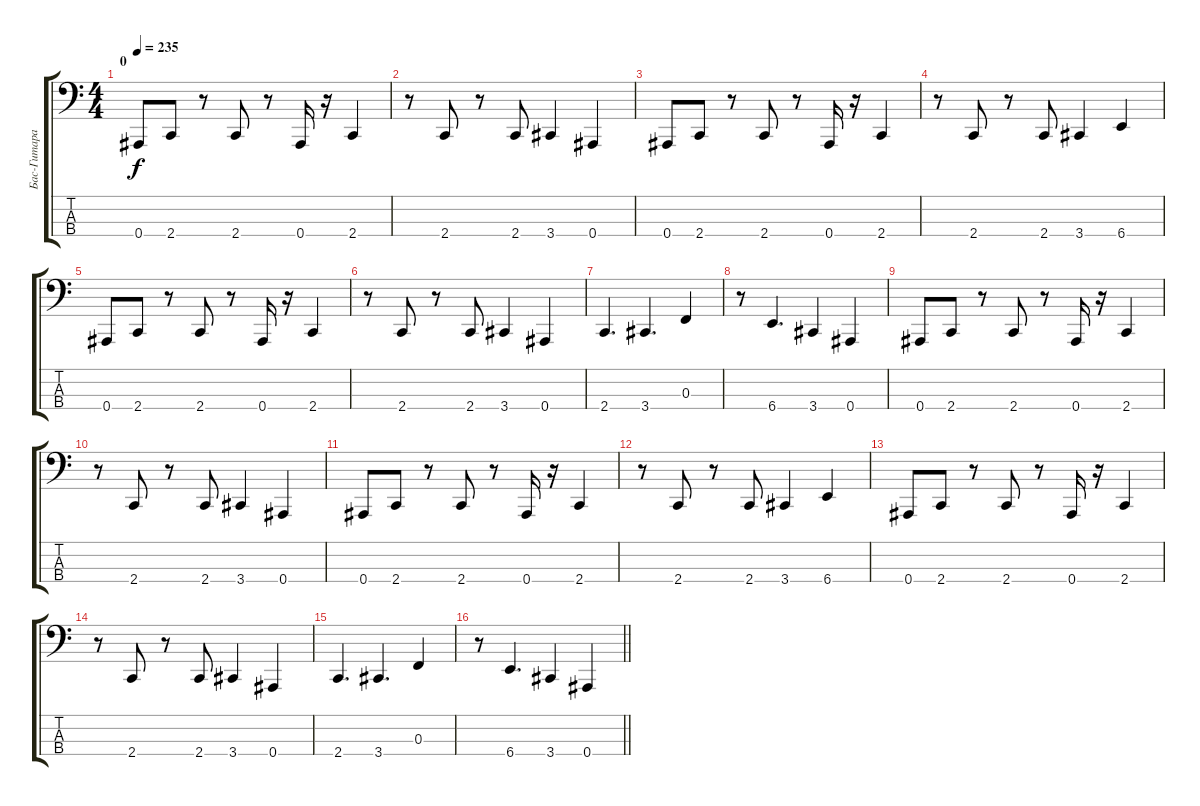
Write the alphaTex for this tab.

\track ("Бас-Гитара" "Бас-Гитара") {instrument electricbasspick}
\staff {score tabs}
\tuning (Eb2 Bb1 F1 Bb0) {hide}
\ts (4 4)
\section ("" "0")
\tempo 235
\clef f4
\ks c
0.4.8{dy f} 2.4.8 r.8 2.4.8 r.8 0.4.16 r.16 2.4.4 |
r.8 2.4.8 r.8 2.4.8 3.4.4 0.4.4 |
0.4.8 2.4.8 r.8 2.4.8 r.8 0.4.16 r.16 2.4.4 |
r.8 2.4.8 r.8 2.4.8 3.4.4 6.4.4 |
0.4.8 2.4.8 r.8 2.4.8 r.8 0.4.16 r.16 2.4.4 |
r.8 2.4.8 r.8 2.4.8 3.4.4 0.4.4 |
2.4.4{d} 3.4.4{d} 0.3.4 |
r.8 6.4.4{d} 3.4.4 0.4.4 |
0.4.8 2.4.8 r.8 2.4.8 r.8 0.4.16 r.16 2.4.4 |
r.8 2.4.8 r.8 2.4.8 3.4.4 0.4.4 |
0.4.8 2.4.8 r.8 2.4.8 r.8 0.4.16 r.16 2.4.4 |
r.8 2.4.8 r.8 2.4.8 3.4.4 6.4.4 |
0.4.8 2.4.8 r.8 2.4.8 r.8 0.4.16 r.16 2.4.4 |
r.8 2.4.8 r.8 2.4.8 3.4.4 0.4.4 |
2.4.4{d} 3.4.4{d} 0.3.4 |
\barLineRight lightlight
r.8 6.4.4{d} 3.4.4 0.4.4
